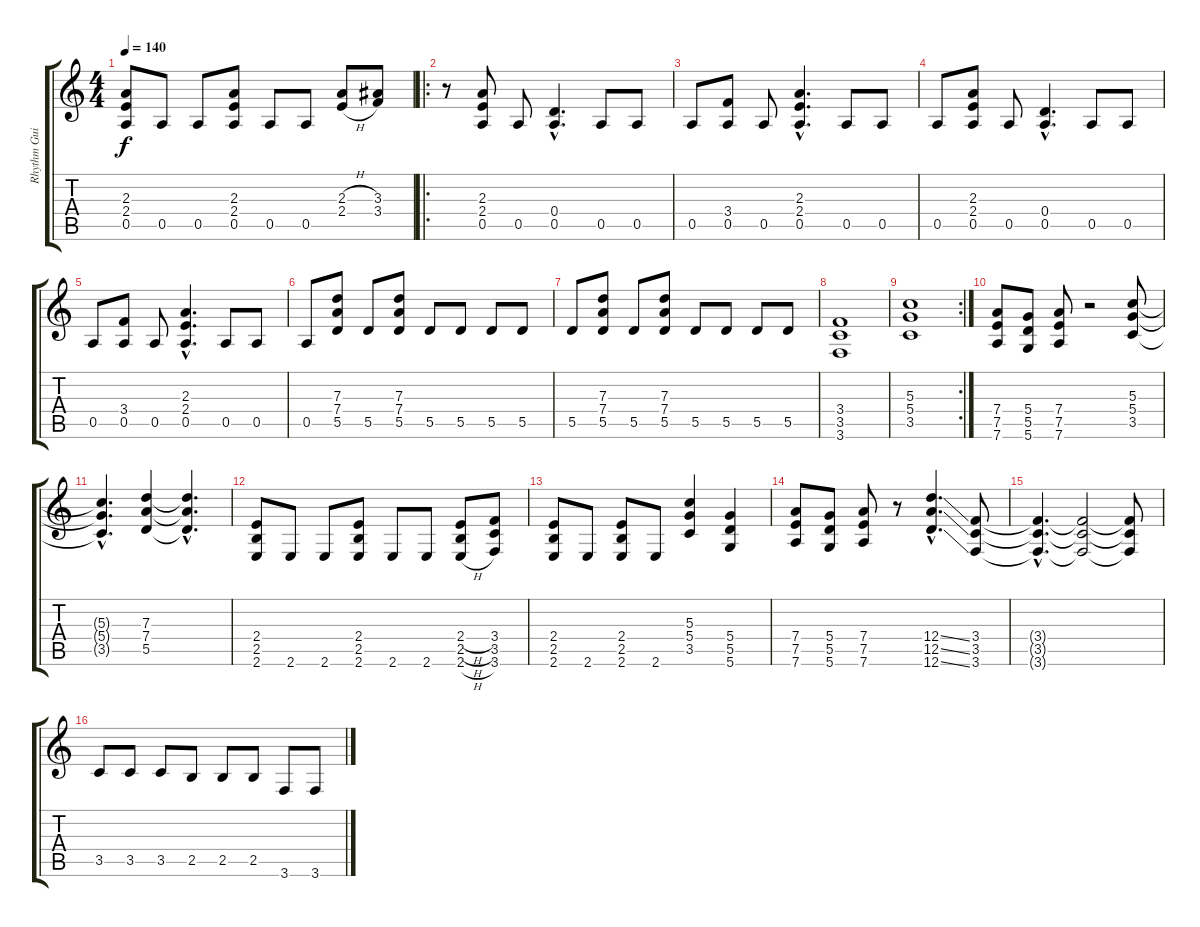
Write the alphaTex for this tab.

\track ("Rhythm Guitar" "Rhythm Gui") {instrument distortionguitar}
\staff {score tabs}
\tuning (E4 B3 G3 D3 A2 D2) {hide}
\ts (4 4)
\tempo 140
\clef g2
\ks c
(2.3 2.4 0.5).8{dy f} 0.5.8 0.5.8 (2.3 2.4 0.5).8 0.5.8 0.5.8 (2.3{h} 2.4{h}).8 (3.3 3.4).8 |
\ro
r.8 (2.3 2.4 0.5).8 0.5.8 (0.4{hac} 0.5{hac}).4{d} 0.5.8 0.5.8 |
0.5.8 (3.4 0.5).8 0.5.8 (2.3{hac} 2.4{hac} 0.5{hac}).4{d} 0.5.8 0.5.8 |
0.5.8 (2.3 2.4 0.5).8 0.5.8 (0.4{hac} 0.5{hac}).4{d} 0.5.8 0.5.8 |
0.5.8 (3.4 0.5).8 0.5.8 (2.3{hac} 2.4{hac} 0.5{hac}).4{d} 0.5.8 0.5.8 |
0.5.8 (7.3 7.4 5.5).8 5.5.8 (7.3 7.4 5.5).8 5.5.8 5.5.8 5.5.8 5.5.8 |
5.5.8 (7.3 7.4 5.5).8 5.5.8 (7.3 7.4 5.5).8 5.5.8 5.5.8 5.5.8 5.5.8 |
(3.4 3.5 3.6).1 |
\rc 2
(5.3 5.4 3.5).1 |
(7.4 7.5 7.6).8 (5.4 5.5 5.6).8 (7.4 7.5 7.6).8 r.2 (5.3 5.4 3.5).8 |
(5.3{hac t} 5.4{hac t} 3.5{hac t}).4{d} (7.3 7.4 5.5).4 (7.3{hac t} 7.4{hac t} 5.5{hac t}).4{d} |
(2.4 2.5 2.6).8 2.6.8 2.6.8 (2.4 2.5 2.6).8 2.6.8 2.6.8 (2.4{h} 2.5{h} 2.6{h}).8 (3.4 3.5 3.6).8 |
(2.4 2.5 2.6).8 2.6.8 (2.4 2.5 2.6).8 2.6.8 (5.3 5.4 3.5).4 (5.4 5.5 5.6).4 |
(7.4 7.5 7.6).8 (5.4 5.5 5.6).8 (7.4 7.5 7.6).8 r.8 (12.4{ss hac} 12.5{ss hac} 12.6{ss hac}).4{d} (3.4 3.5 3.6).8 |
(3.4{hac t} 3.5{hac t} 3.6{hac t}).4{d} (3.4{t} 3.5{t} 3.6{t}).2 (3.4{t} 3.5{t} 3.6{t}).8 |
3.5.8 3.5.8 3.5.8 2.5.8 2.5.8 2.5.8 3.6.8 3.6.8
